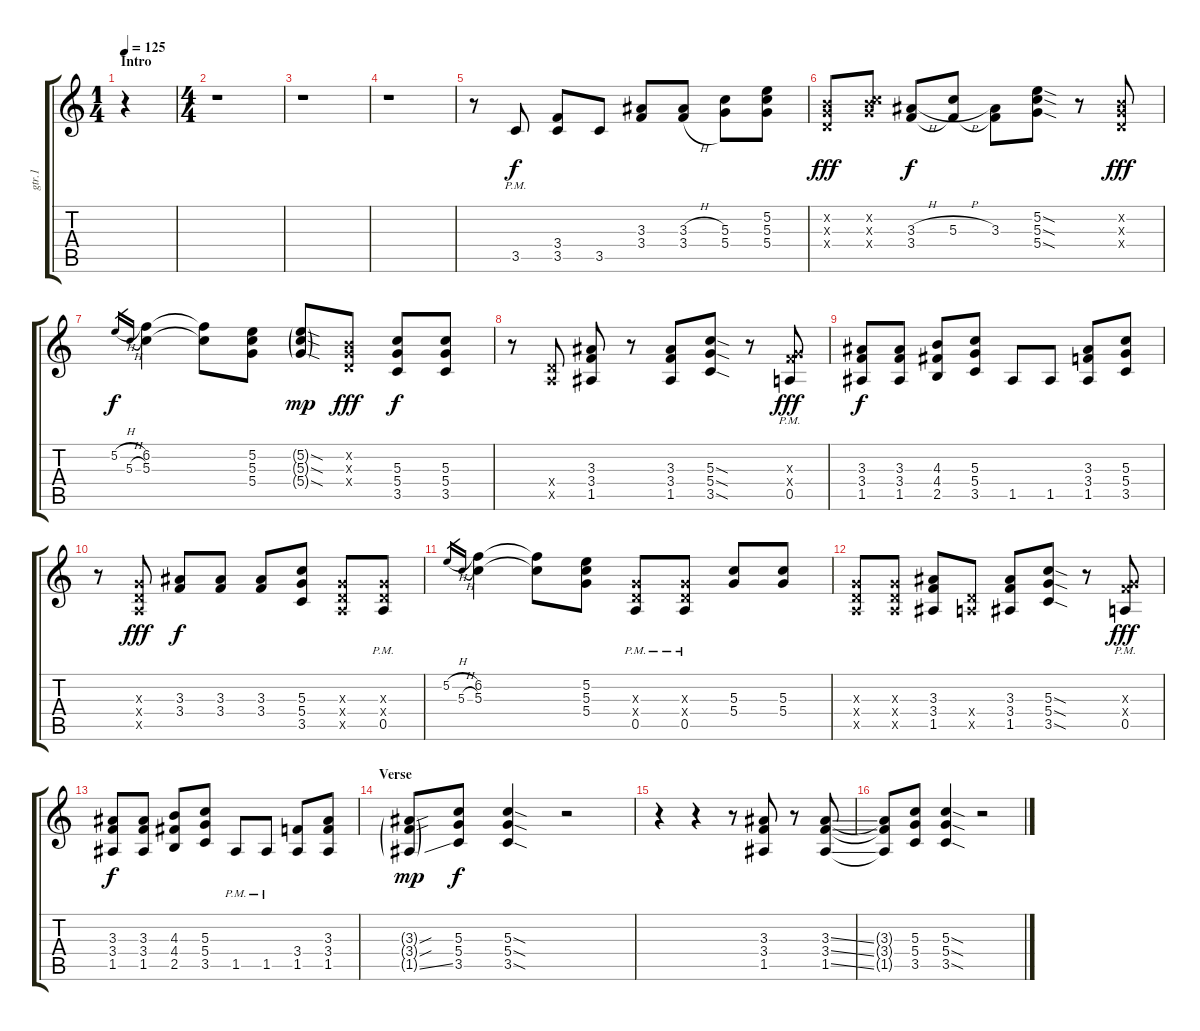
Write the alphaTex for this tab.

\track ("gtr.1" "gtr.1") {instrument distortionguitar}
\staff {score tabs}
\tuning (E4 B3 G3 D3 A2 E2) {hide}
\ts (1 4)
\section ("" "Intro")
\tempo 125
\clef g2
\ks c
r.4{dy f instrument distortionguitar} |
\ts (4 4)
r.1 |
r.1 |
r.1 |
r.8 3.5{pm}.8 (3.4 3.5).8 3.5.8 (3.3 3.4).8 (3.3{h} 3.4{h}).8 (5.3 5.4).8 (5.2 5.3 5.4).8 |
(0.2{x} 0.3{x} 0.4{x}).8{dy fff} (0.2{x} 5.3{x} 5.4{x}).8 (3.3{h} 3.4).8{dy f} (5.3{h} 3.4{t}).8 (3.3 3.4{t}).8 (5.2{sod} 5.3{sod} 5.4{sod}).8 r.8 (0.2{x} 0.3{x} 0.4{x}).8{dy fff} |
5.2{h}.16{gr dy f} 5.3{h}.16{gr} (6.2 5.3).4 (6.2{t} 5.3{t}).8 (5.2 5.3 5.4).8 (5.2{sod g} 5.3{sod g} 5.4{sod g}).8{dy mp} (0.2{x} 0.3{x} 0.4{x}).8{dy fff} (5.3 5.4 3.5).8{dy f} (5.3 5.4 3.5).8 |
r.8 (0.4{x} 0.5{x}).8 (3.3 3.4 1.5).8 r.8 (3.3 3.4 1.5).8 (5.3{sod} 5.4{sod} 3.5{sod}).8 r.8 (0.3{x} 3.4{x} 0.5{pm}).8{dy fff} |
(3.3 3.4 1.5).8{dy f} (3.3 3.4 1.5).8 (4.3 4.4 2.5).8 (5.3 5.4 3.5).8 1.5.8 1.5.8 (3.3 3.4 1.5).8 (5.3 5.4 3.5).8 |
r.8 (0.3{x} 0.4{x} 0.5{x}).8{dy fff} (3.3 3.4).8{dy f} (3.3 3.4).8 (3.3 3.4).8 (5.3 5.4 3.5).8 (0.3{x} 0.4{x} 0.5{x}).8 (0.3{x} 0.4{x} 0.5{pm}).8 |
5.2{h}.16{gr} 5.3{h}.16{gr} (6.2 5.3).4 (6.2{t} 5.3{t}).8 (5.2 5.3 5.4).8 (0.3{x} 0.4{x} 0.5{pm}).8 (0.3{x} 0.4{x} 0.5{pm}).8 (5.3 5.4).8 (5.3 5.4).8 |
(0.3{x} 0.4{x} 0.5{x}).8 (0.3{x} 0.4{x} 0.5{x}).8 (3.3 3.4 1.5).8 (0.4{x} 0.5{x}).8 (3.3 3.4 1.5).8 (5.3{sod} 5.4{sod} 3.5{sod}).8 r.8 (0.3{x} 3.4{x} 0.5{pm}).8{dy fff} |
(3.3 3.4 1.5).8{dy f} (3.3 3.4 1.5).8 (4.3 4.4 2.5).8 (5.3 5.4 3.5).8 1.5{pm}.8 1.5{pm}.8 (3.4 1.5).8 (3.3 3.4 1.5).8 |
\section ("" "Verse")
(3.3{sou g} 3.4{sou g} 1.5{ss g}).8{dy mp} (5.3 5.4 3.5).8{dy f} (5.3{sod} 5.4{sod} 3.5{sod}).4 r.2 |
r.4 r.4 r.8 (3.3 3.4 1.5).8 r.8 (3.3{ss} 3.4{ss} 1.5{ss}).8 |
(3.3{t} 3.4{t} 1.5{t}).8 (5.3 5.4 3.5).8 (5.3{sod} 5.4{sod} 3.5{sod}).4 r.2
